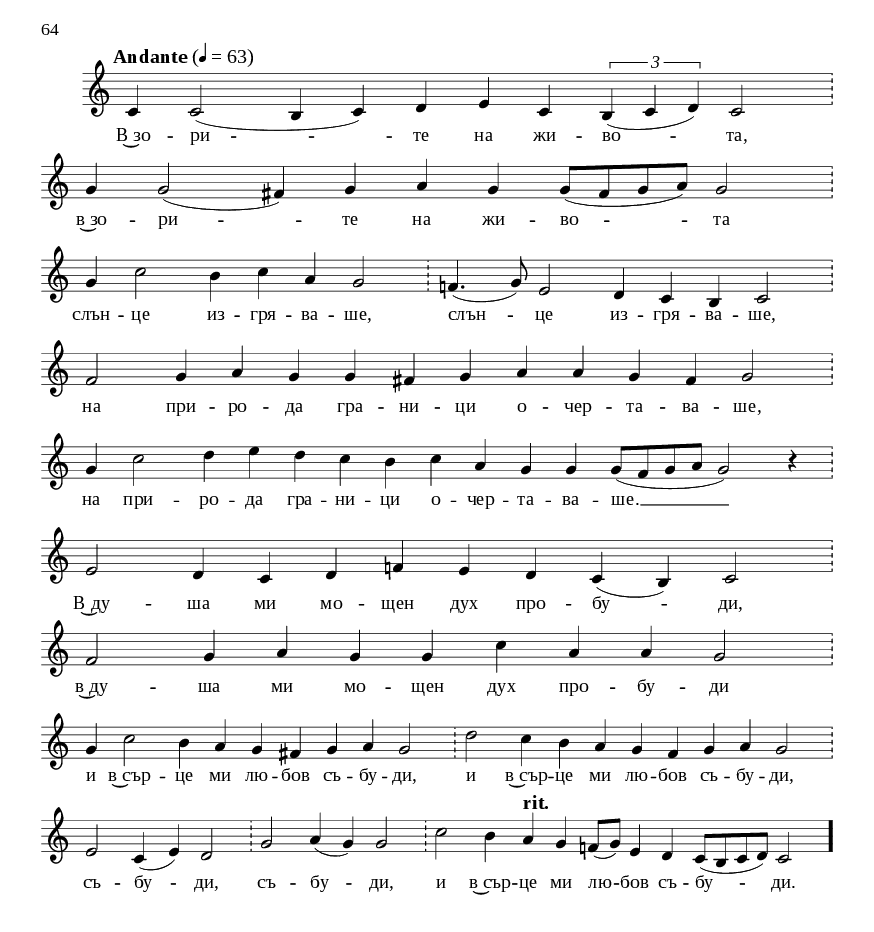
\version "2.24.4"

% include paper part and global functions
\include "include/globals.ily"

\bookpart {
  \label #'ref081
  \tocItem \markup "В зорите на живота"
  \include "include/bookpart-paper.ily"
  \paper {
      print-first-page-number = ##t
      bookpart-level-page-numbering = ##t
  print-page-number = ##t
      first-page-number = #64
}
\score {
    \include "include/score-layout.ily"

    \new Voice \absolute {
      \clef treble
      \key c \major
      \omit Score.TimeSignature
      \cadenzaOn % allows custom bar lines

      \tempoFunc "Andante" 4 "63"

      c '4  c'2 ( b4 c' ) d'   e'4 c' \times 2/3 { b4 ( c'4 d' ) }

      c'2 \bar "!"  \break g'4 g'2 ( fis'4 )

      g'4 a' g'    g'8 ( [fis' g' a'] ) g'2  \bar "!" \break

      g'4 c''2 b'4 c''4 a' g'2 \bar "!" f'4. ( g'8 ) e'2 d'4 c'4 b c'2  \bar "!"  \break

      f'2 g'4 a' g' g'4 fis' g' a' a' g'4 fis' g'2 \bar "!" \break

      g'4 c''2 d''4 e'' d''4 c'' b' c'' a' g'4 g' g'8 ( [ fis' g' a' ]  g'2  ) r4  \bar "!" \break

      e'2 d'4 c' d'4 f' e' d'  c'4 ( b ) c'2 \bar "!" \break f'2 g'4 a'  g'4 g' c'' a' a'4 g'2 \bar"!" \break

      g'4 c''2  b'4 a' g'4 fis' g' a' g'2 \bar "!"

      d''2 c''4  b' a' g'4 fis' g' a' g'2  \bar "!" \break

      e'2 c'4 ( e' ) d'2 \bar "!" g'2 a'4 ( g' ) g'2 \bar "!" c''2 b'4 \tempo "rit." a' g' f'8 ( [g'] )   e'4 d' c'8 ( [b c' d' ])   c'2 \bar "."
    }

    \addlyrics {
      В~зо -- ри --
      те на жи -- во -- та, в~зо -- ри -- те на жи --
      во -- та слън -- це из -- гря -- ва -- ше, слън --
      це из -- гря -- ва -- ше, на при -- ро -- да гра
      -- ни -- ци о -- чер -- та -- ва -- ше, на при --
      ро -- да гра -- ни -- ци о -- чер -- та -- ва --
      ше. __ В~ду -- ша ми мо -- щен дух про -- бу --
      ди,  в~ду -- ша ми мо -- щен дух про -- бу --
      ди и в~сър -- це ми лю -- бов съ -- бу -- ди,
      и в~сър -- це ми лю -- бов съ -- бу -- ди, съ --
      бу -- ди, съ -- бу -- ди, и в~сър -- це ми лю --
      бов съ -- бу -- ди.}

      \header {
        title = \titleFunc #'ref_desc_6 "В зорите на живота" "V zorite na Života"
      }

      \midi{}

    } % score


  } % bookpart
